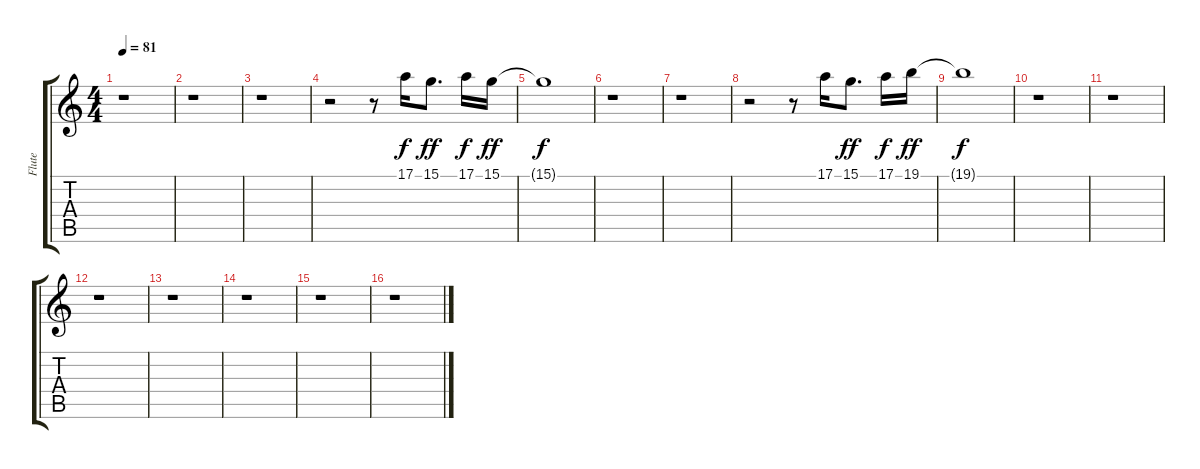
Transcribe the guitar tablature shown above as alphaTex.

\track ("Flute" "Flute") {instrument panflute}
\staff {score tabs}
\tuning (E4 B3 G3 D3 A2 E2) {hide}
\ts (4 4)
\tempo 81
\clef g2
\ks c
r.1{dy ff} |
r.1 |
r.1 |
r.2 r.8 17.1.16{dy f} 15.1.8{d dy ff} 17.1.16{dy f} 15.1.16{dy ff} |
15.1{t}.1{dy f} |
r.1 |
r.1 |
r.2 r.8 17.1.16 15.1.8{d dy ff} 17.1.16{dy f} 19.1.16{dy ff} |
19.1{t}.1{dy f} |
r.1 |
r.1 |
r.1 |
r.1 |
r.1 |
r.1 |
r.1
